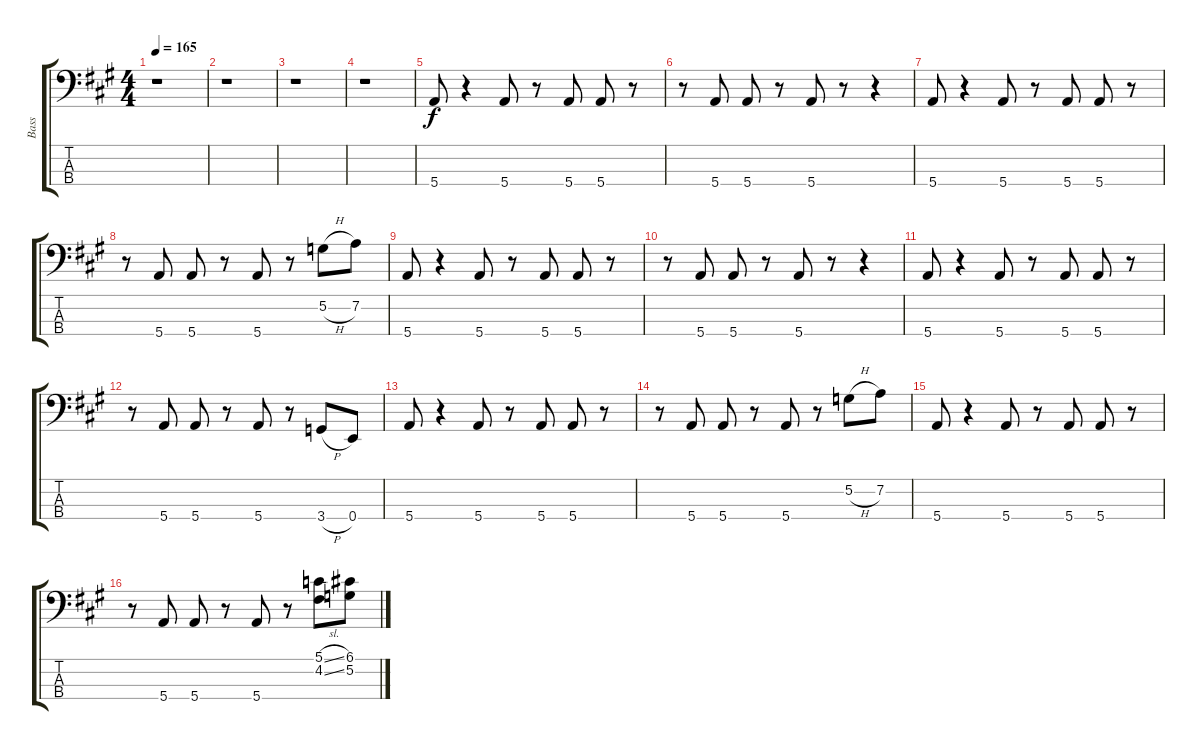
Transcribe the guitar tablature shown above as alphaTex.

\track ("Bass" "Bass") {instrument synthbass1}
\staff {score tabs}
\tuning (G2 D2 A1 E1) {hide}
\ts (4 4)
\tempo 165
\clef f4
\ks a
r.1{dy f instrument synthbass1} |
r.1 |
r.1 |
r.1 |
5.4.8 r.4 5.4.8 r.8 5.4.8 5.4.8 r.8 |
r.8 5.4.8 5.4.8 r.8 5.4.8 r.8 r.4 |
5.4.8 r.4 5.4.8 r.8 5.4.8 5.4.8 r.8 |
r.8 5.4.8 5.4.8 r.8 5.4.8 r.8 5.2{h}.8 7.2.8 |
5.4.8 r.4 5.4.8 r.8 5.4.8 5.4.8 r.8 |
r.8 5.4.8 5.4.8 r.8 5.4.8 r.8 r.4 |
5.4.8 r.4 5.4.8 r.8 5.4.8 5.4.8 r.8 |
r.8 5.4.8 5.4.8 r.8 5.4.8 r.8 3.4{h}.8 0.4.8 |
5.4.8 r.4 5.4.8 r.8 5.4.8 5.4.8 r.8 |
r.8 5.4.8 5.4.8 r.8 5.4.8 r.8 5.2{h}.8 7.2.8 |
5.4.8 r.4 5.4.8 r.8 5.4.8 5.4.8 r.8 |
r.8 5.4.8 5.4.8 r.8 5.4.8 r.8 (5.1{sl} 4.2{sl}).8 (6.1 5.2).8
